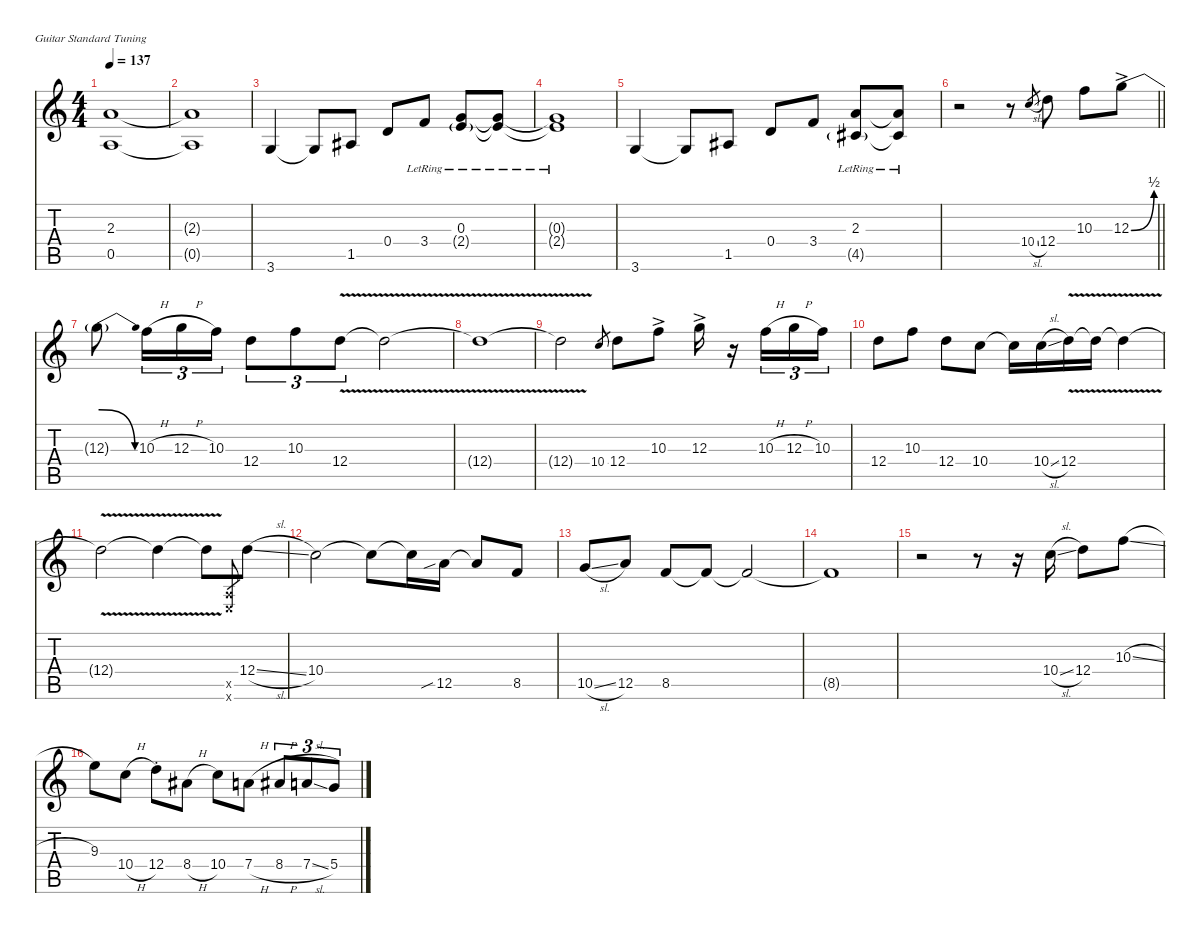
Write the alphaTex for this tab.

\defaultSystemsLayout 4
\hideDynamics
\bracketExtendMode nobrackets
\singleTrackTrackNamePolicy hidden
\multiTrackTrackNamePolicy hidden
\firstSystemTrackNameMode fullname
\firstSystemTrackNameOrientation horizontal
\otherSystemsTrackNameOrientation horizontal
\track ("Mikael Akerfeldt (Clean Jazz)" "jz.guit.") {instrument electricguitarjazz}
\staff {score tabs}
\tuning (E4 B3 G3 D3 A2 E2)
\ts (4 4)
\tempo 137
\clef g2
\ks c
(2.3 0.5).1{dy f beam Up} |
(2.3{t} 0.5{t}).1{beam Up} |
3.6.4{beam Up} 3.6{t}.8{beam Up} 1.5{acc #}.8{beam Up} 0.4.8{beam Up} 3.4{lr}.8{beam Up} (0.3{lr} 2.4{g}).8{beam Up} (0.3{lr t} 2.4{t}).8{beam Up} |
(0.3{lr t} 2.4{t}).1{beam Up} |
3.6.4{beam Up} 3.6{t}.8{beam Up} 1.5{acc #}.8{beam Up} 0.4.8{beam Up} 3.4.8{beam Up} (2.3{lr} 4.5{g acc #}).8{beam Up} (2.3{lr t} 4.5{t acc #}).8{beam Up} |
\barLineRight lightlight
r.2{beam Down} r.8{beam Down} 10.4{sl}.8{gr dy mf beam Up} 12.4.8{dy f beam Down} 10.3.8{beam Down} 12.3{be (bend 0 0 60 2) ac}.8{dy ff beam Down} |
\section ("" "")
12.3{be (release 0 2 60 0) t}.8{dy f beam Down} 10.3{h}.16{tu (3 2) beam Down} 12.3{h}.16{tu (3 2) beam Down} 10.3.16{tu (3 2) beam Down} 12.4.8{tu (3 2) beam Down} 10.3.8{tu (3 2) beam Down} 12.4{v}.8{tu (3 2) beam Down} 12.4{v t}.2{beam Down} |
12.4{v t}.1{beam Down} |
12.4{v t}.2{beam Down} 10.4.8{gr dy mf beam Up} 12.4.8{dy f beam Down} 10.3{ac}.8{dy ff beam Down} 12.3{ac}.16{beam Down} r.16{beam Down} 10.3{h}.16{tu (3 2) dy f beam Down} 12.3{h}.16{tu (3 2) beam Down} 10.3.16{tu (3 2) beam Down} |
12.4.8{beam Down} 10.3.8{beam Down} 12.4.8{beam Down} 10.4.8{beam Down} 10.4{t}.16{beam Down} 10.4{sl}.16{beam Down} 12.4{v}.16{beam Down} 12.4{v t}.16{beam Down} 12.4{v t}.4{beam Down} |
12.4{v t}.2{beam Down} 12.4{v t}.4{beam Down} 12.4{v t}.8{beam Down} (0.5{x} 0.6{x}).8{gr dy mf beam Up} 12.4{sl}.8{dy f beam Down} |
10.4.2{beam Down} 10.4{t}.8{beam Down} 10.4{t}.16{beam Down} 12.5{sib}.16{beam Down} 12.5{t}.8{beam Up} 8.5.8{beam Up} |
10.5{sl}.8{beam Up} 12.5.8{beam Up} 8.5.8{beam Up} 8.5{t}.8{beam Up} 8.5{t}.2{beam Up} |
8.5{t}.1{beam Up} |
r.2{beam Down} r.8{beam Down} r.16{beam Down} 10.4{sl}.16{beam Down} 12.4.8{beam Down} 10.3{sl}.8{beam Down} |
9.3.8{beam Down} 10.4{h}.8{beam Down} 12.4{st}.8{beam Down} 8.4{h acc #}.8{beam Down} 10.4.8{beam Down} 7.4{h}.8{beam Down} 8.4{h acc #}.8{tu (3 2) beam Up} 7.4{sl}.8{tu (3 2) beam Up} 5.4.8{tu (3 2) beam Up}
